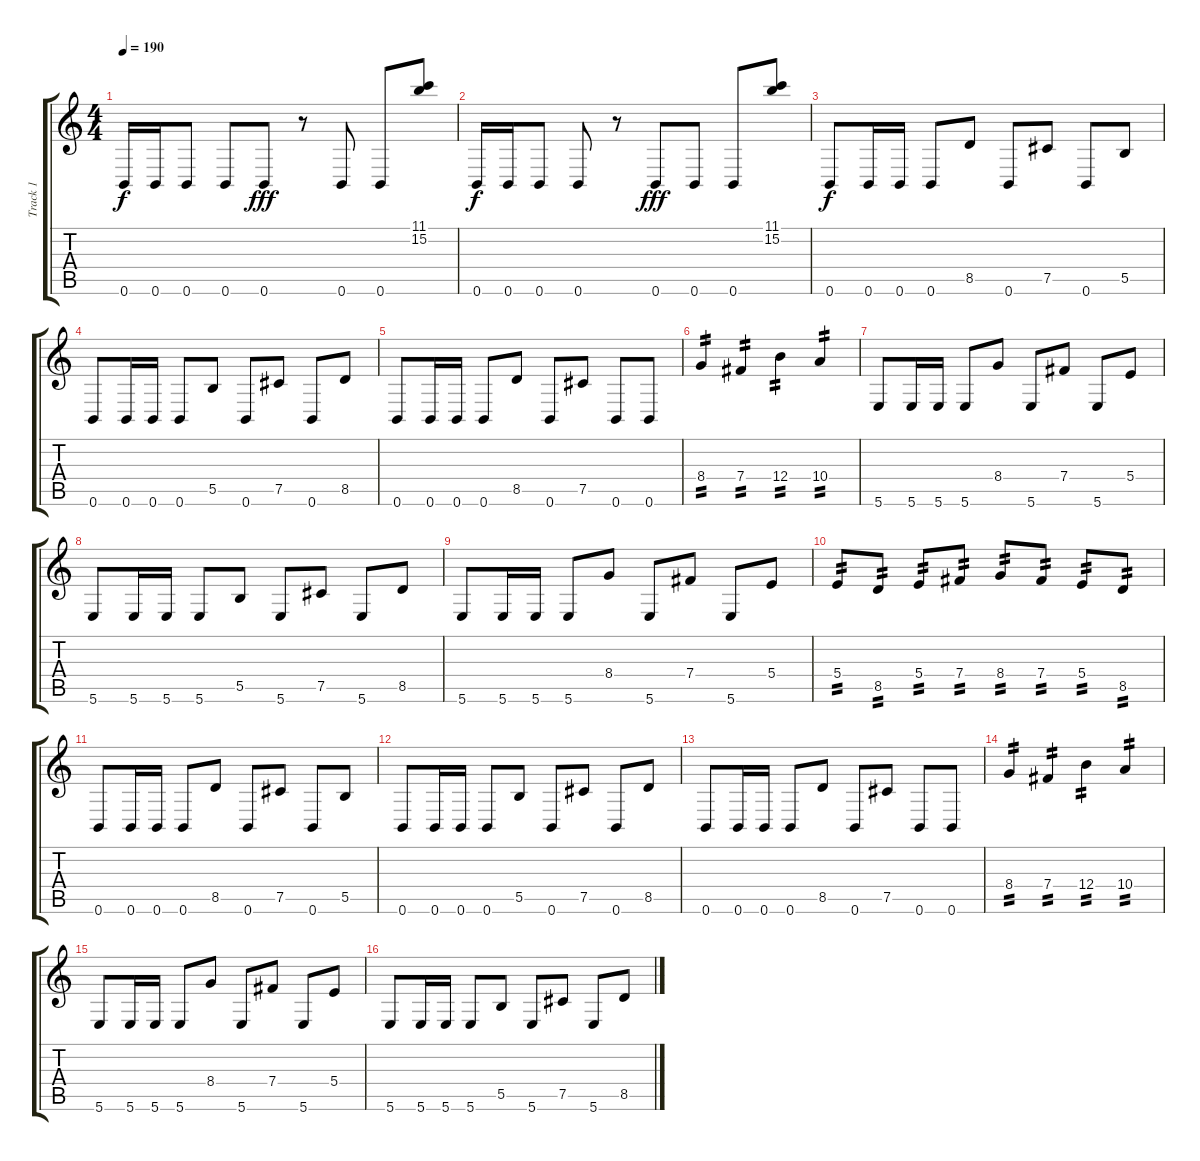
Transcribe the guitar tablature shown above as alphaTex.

\track ("Track 1" "Track 1") {instrument distortionguitar}
\staff {score tabs}
\tuning (Db4 Ab3 E3 B2 Gb2 B1) {hide}
\ts (4 4)
\tempo 190
\clef g2
\ks c
0.6.16{dy f} 0.6.16 0.6.8 0.6.8 0.6.8{dy fff} r.8 0.6.8 0.6.8 (11.1 15.2).8 |
0.6.16{dy f} 0.6.16 0.6.8 0.6.8 r.8 0.6.8{dy fff} 0.6.8 0.6.8 (11.1 15.2).8 |
0.6.8{dy f} 0.6.16 0.6.16 0.6.8 8.5.8 0.6.8 7.5.8 0.6.8 5.5.8 |
0.6.8 0.6.16 0.6.16 0.6.8 5.5.8 0.6.8 7.5.8 0.6.8 8.5.8 |
0.6.8 0.6.16 0.6.16 0.6.8 8.5.8 0.6.8 7.5.8 0.6.8 0.6.8 |
8.4.4{tp 2} 7.4.4{tp 2} 12.4.4{tp 2} 10.4.4{tp 2} |
5.6.8 5.6.16 5.6.16 5.6.8 8.4.8 5.6.8 7.4.8 5.6.8 5.4.8 |
5.6.8 5.6.16 5.6.16 5.6.8 5.5.8 5.6.8 7.5.8 5.6.8 8.5.8 |
5.6.8 5.6.16 5.6.16 5.6.8 8.4.8 5.6.8 7.4.8 5.6.8 5.4.8 |
5.4.8{tp 2} 8.5.8{tp 2} 5.4.8{tp 2} 7.4.8{tp 2} 8.4.8{tp 2} 7.4.8{tp 2} 5.4.8{tp 2} 8.5.8{tp 2} |
0.6.8 0.6.16 0.6.16 0.6.8 8.5.8 0.6.8 7.5.8 0.6.8 5.5.8 |
0.6.8 0.6.16 0.6.16 0.6.8 5.5.8 0.6.8 7.5.8 0.6.8 8.5.8 |
0.6.8 0.6.16 0.6.16 0.6.8 8.5.8 0.6.8 7.5.8 0.6.8 0.6.8 |
8.4.4{tp 2} 7.4.4{tp 2} 12.4.4{tp 2} 10.4.4{tp 2} |
5.6.8 5.6.16 5.6.16 5.6.8 8.4.8 5.6.8 7.4.8 5.6.8 5.4.8 |
5.6.8 5.6.16 5.6.16 5.6.8 5.5.8 5.6.8 7.5.8 5.6.8 8.5.8
